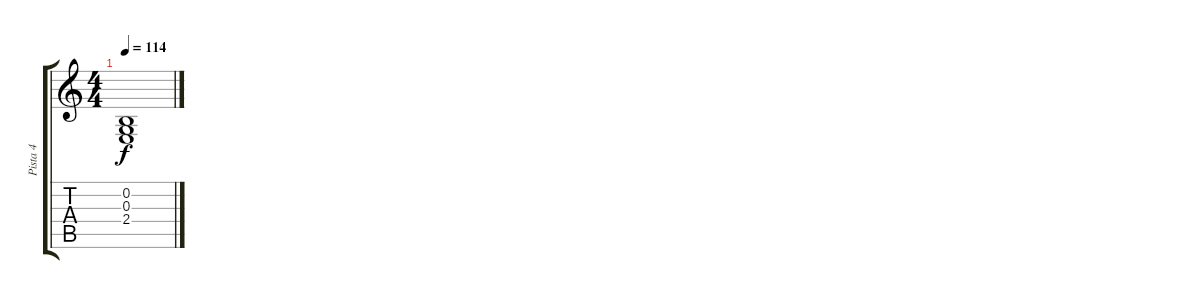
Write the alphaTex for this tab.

\track ("Pista 4" "Pista 4") {instrument reedorgan}
\staff {score tabs}
\tuning (E4 B3 G3 D3 A2 E2) {hide}
\ts (4 4)
\tempo 114
\clef g2
\ks c
(0.2{t} 0.3{t} 2.4{t}).1{dy f}
